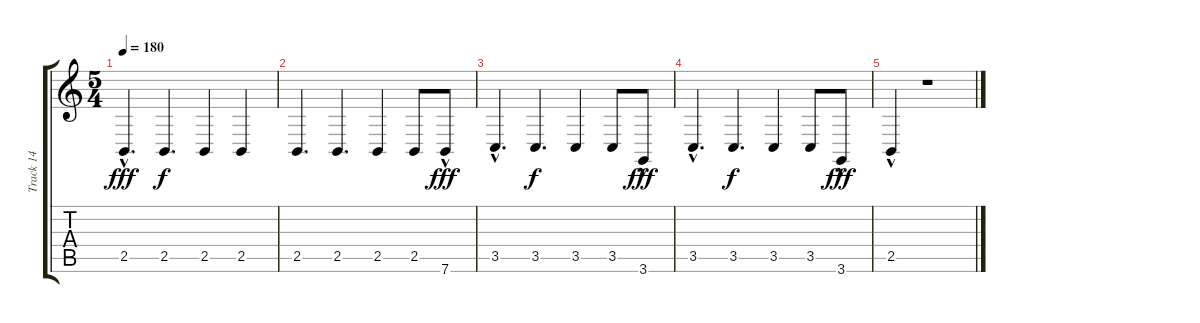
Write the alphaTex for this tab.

\track ("Track 14" "Track 14") {instrument timpani}
\staff {score tabs}
\tuning (E4 B3 G3 D3 A2 E2) {hide}
\ts (5 4)
\tempo 180
\clef g2
\ks c
2.5{hac}.4{d dy fff} 2.5.4{d dy f} 2.5.4 2.5.4 |
2.5.4{d} 2.5.4{d} 2.5.4 2.5.8 7.6{hac}.8{dy fff} |
3.5{hac}.4{d} 3.5.4{d dy f} 3.5.4 3.5.8 3.6{hac}.8{dy fff} |
3.5{hac}.4{d} 3.5.4{d dy f} 3.5.4 3.5.8 3.6{hac}.8{dy fff} |
2.5{hac}.4 r.1
